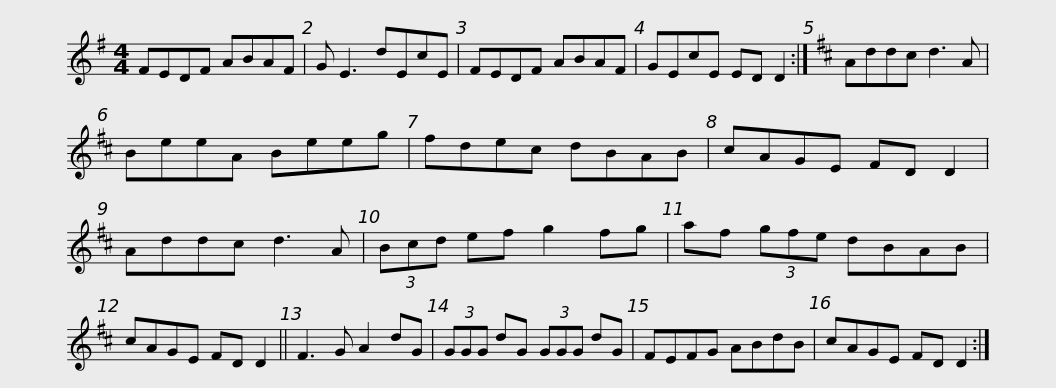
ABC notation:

X:1
L:1/8
M:4/4
I:linebreak $
K:G
V:1 treble
V:1
 FEDF ABAF | G E3 dEcE | FEDF ABAF | GEcE ED D2 :|[K:D] Addc d3 A |$ %5
 BeeA Beeg | fdec dBAB | cAGE FD D2 | Addc d3 A | (3Bcd ef g2 fg |$ %10
 af (3gfe dBAB | cAGE FD D2 || F3 G A2 dG | (3GGG dG (3GGG dG | FEFG ABdB |$ %15
 cAGE FD D2 :| %16
